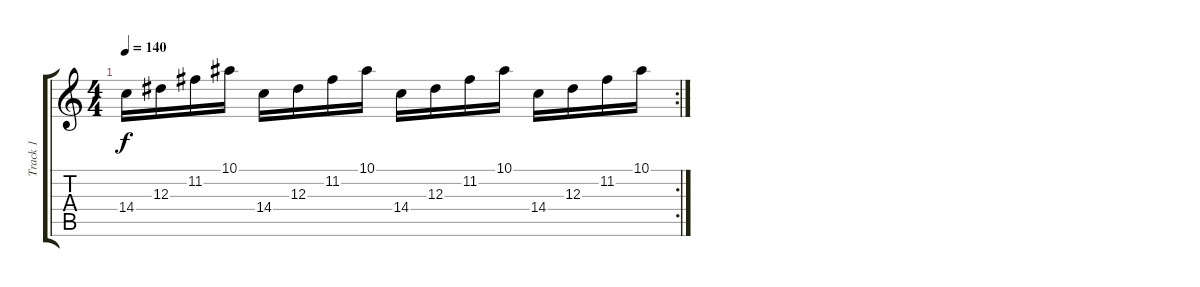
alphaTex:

\track ("Track 1" "Track 1") {instrument distortionguitar}
\staff {score tabs}
\tuning (C4 G3 Eb3 Bb2 F2 C2) {hide}
\rc 2
\ts (4 4)
\tempo 140
\clef g2
\ks c
14.4.16{dy f} 12.3.16 11.2.16 10.1.16 14.4.16 12.3.16 11.2.16 10.1.16 14.4.16 12.3.16 11.2.16 10.1.16 14.4.16 12.3.16 11.2.16 10.1.16
